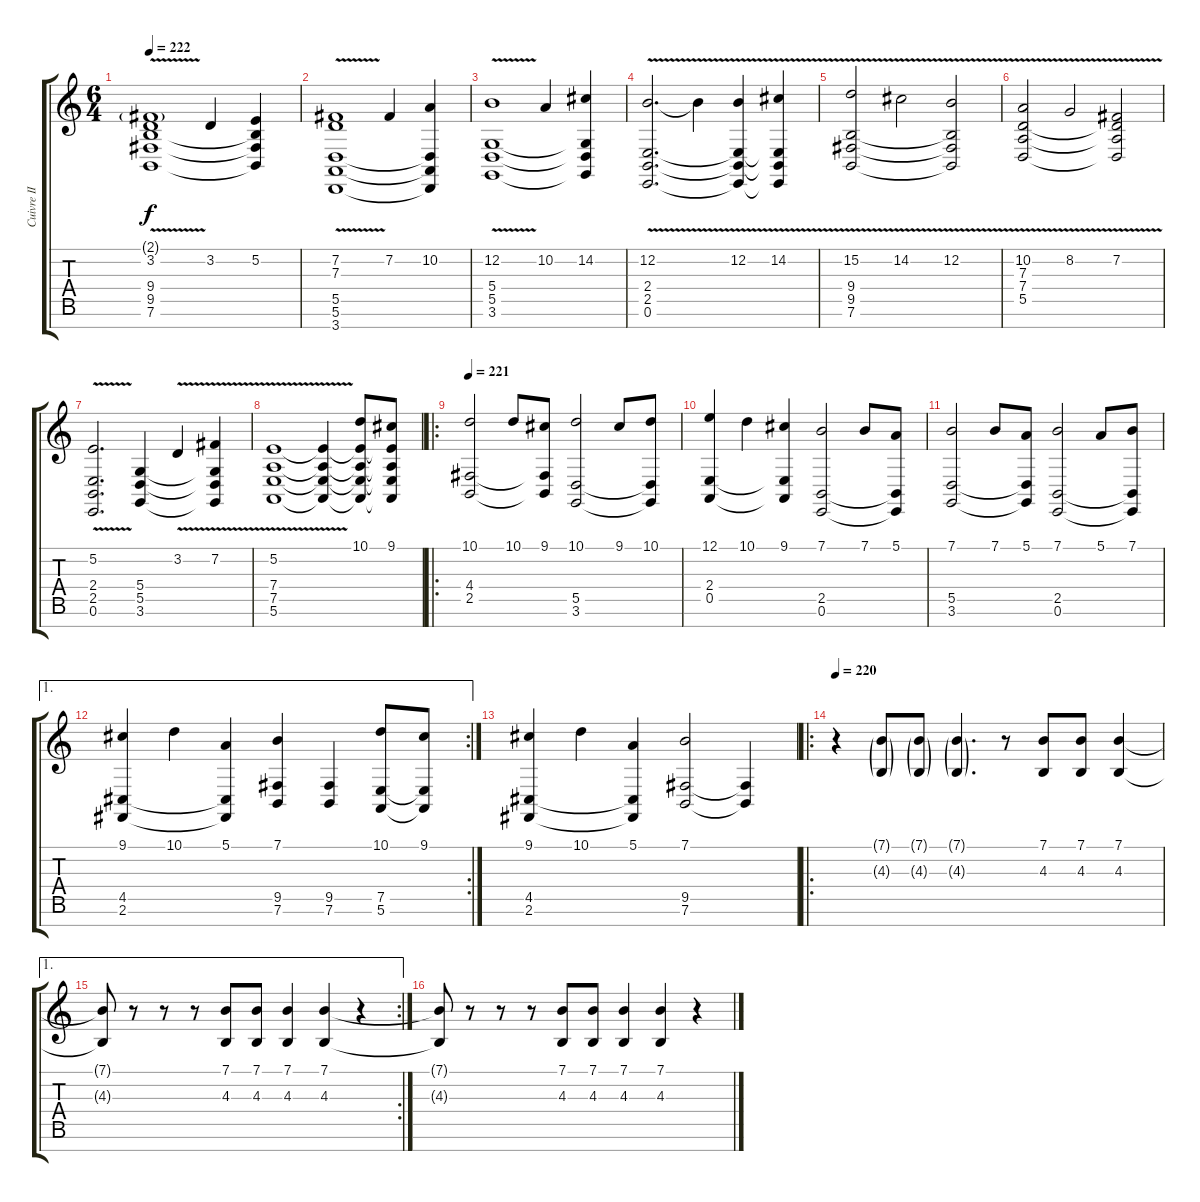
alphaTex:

\track ("Cuivre II" "Cuivre II") {instrument brasssection}
\staff {score tabs}
\tuning (E4 B3 G3 D3 A2 E2 B1) {hide}
\ts (6 4)
\tempo 222
\clef g2
\ks c
(2.1{g} 3.2{v} 9.4 9.5 7.6).1{dy f} 3.2.4 (5.2 9.4{t} 9.5{t} 7.6{t}).4 |
(7.2{v} 7.3{v} 5.5 5.6 3.7).1 7.2.4 (10.2 5.5{t} 5.6{t} 3.7{t}).4 |
(12.2{v} 5.4 5.5 3.6).1 10.2.4 (14.2 5.4{t} 5.5{t} 3.6{t}).4 |
(12.2{v} 2.4 2.5 0.6).2{d} 12.2{t}.4 (12.2{v} 2.4{t} 2.5{t} 0.6{t}).4 (14.2{v} 2.4{t} 2.5{t} 0.6{t}).4 |
(15.2{v} 9.4 9.5 7.6).2 14.2{v}.2 (12.2{v} 9.4{t} 9.5{t} 7.6{t}).2 |
(10.2{v} 7.3 7.4 5.5).2 8.2{v}.2 (7.2{v} 7.3{t} 7.4{t} 5.5{t}).2 |
(5.2{v} 2.4 2.5 0.6).2{d} (5.4 5.5 3.6).4 3.2{v}.4 (7.2{v} 5.4{t} 5.5{t} 3.6{t}).4 |
(5.2{v} 7.4 7.5 5.6).1 (5.2{t} 7.4{t} 7.5{t} 5.6{t}).4 (10.1 5.2{t} 7.4{t} 7.5{t} 5.6{t}).8 (9.1 5.2{t} 7.4{t} 7.5{t} 5.6{t}).8 |
\ro
\tempo 221
(10.1 4.4 2.5).2 10.1.8 (9.1 4.4{t} 2.5{t}).8 (10.1 5.5 3.6).2 9.1.8 (10.1 5.5{t} 3.6{t}).8 |
(12.1 2.4 0.5).4 10.1.4 (9.1 2.4{t} 0.5{t}).4 (7.1 2.5 0.6).2 7.1.8 (5.1 2.5{t} 0.6{t}).8 |
(7.1 5.5 3.6).2 7.1.8 (5.1 5.5{t} 3.6{t}).8 (7.1 2.5 0.6).2 5.1.8 (7.1 2.5{t} 0.6{t}).8 |
\ae 1
\rc 2
(9.1 4.5 2.6).4 10.1.4 (5.1 4.5{t} 2.6{t}).4 (7.1 9.5 7.6).4 (9.5 7.6).4 (10.1 7.5 5.6).8 (9.1 7.5{t} 5.6{t}).8 |
(9.1 4.5 2.6).4 10.1.4 (5.1 4.5{t} 2.6{t}).4 (7.1 9.5 7.6).2 (9.5{t} 7.6{t}).4 |
\ro
\tempo 220
r.4 (7.1{g} 4.3{g}).8 (7.1{g} 4.3{g}).8 (7.1{g} 4.3{g}).4{d} r.8 (7.1 4.3).8 (7.1 4.3).8 (7.1 4.3).4 |
\ae 1
\rc 2
(7.1{t} 4.3{t}).8 r.8 r.8 r.8 (7.1 4.3).8 (7.1 4.3).8 (7.1 4.3).4 (7.1 4.3).4 r.4 |
(7.1{t} 4.3{t}).8 r.8 r.8 r.8 (7.1 4.3).8 (7.1 4.3).8 (7.1 4.3).4 (7.1 4.3).4 r.4
